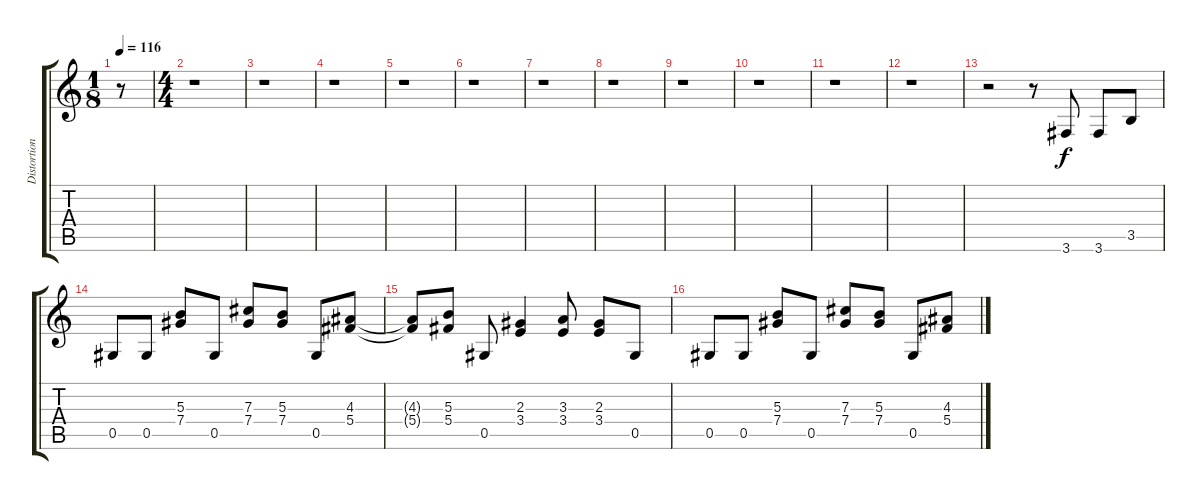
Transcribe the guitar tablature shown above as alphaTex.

\track ("Distortion Guitar 1" "Distortion") {instrument overdrivenguitar}
\staff {score tabs}
\tuning (Eb4 Bb3 Gb3 Db3 Ab2 Eb2) {hide}
\ts (1 8)
\tempo 116
\clef g2
\ks c
r.8{dy f instrument overdrivenguitar} |
\ts (4 4)
r.1 |
r.1 |
r.1 |
r.1 |
r.1 |
r.1 |
r.1 |
r.1 |
r.1 |
r.1 |
r.1 |
r.2 r.8 3.6.8 3.6.8 3.5.8 |
0.5.8 0.5.8 (5.3 7.4).8 0.5.8 (7.3 7.4).8 (5.3 7.4).8 0.5.8 (4.3 5.4).8 |
(4.3{t} 5.4{t}).8 (5.3 5.4).8 0.5.8 (2.3 3.4).4 (3.3 3.4).8 (2.3 3.4).8 0.5.8 |
0.5.8 0.5.8 (5.3 7.4).8 0.5.8 (7.3 7.4).8 (5.3 7.4).8 0.5.8 (4.3 5.4).8
